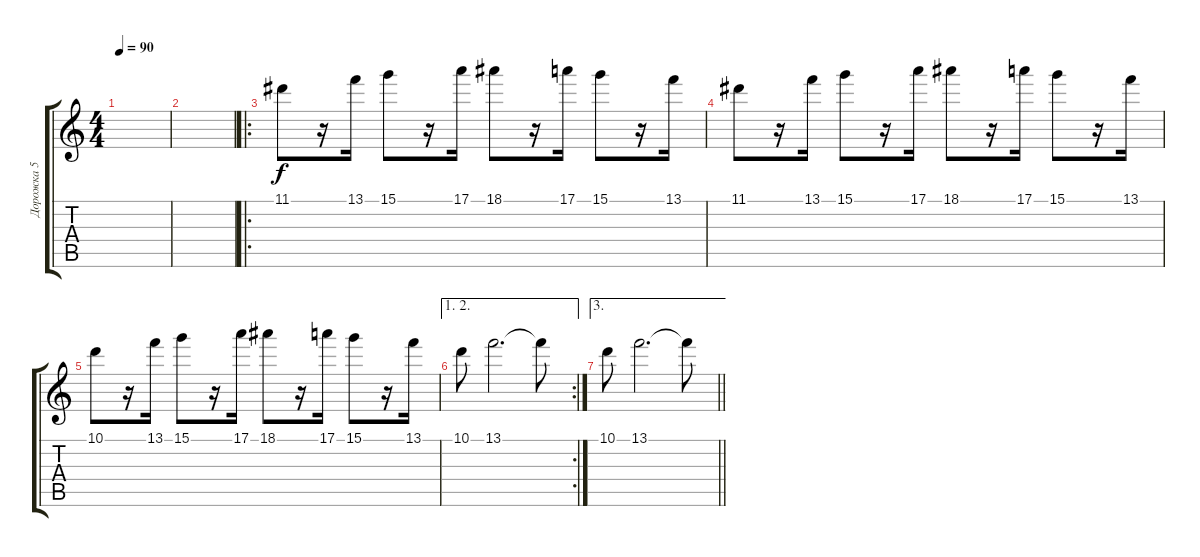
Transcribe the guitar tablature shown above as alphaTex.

\track ("Дорожка 5" "Дорожка 5") {instrument acousticguitarnylon}
\staff {score tabs}
\tuning (E4 B3 G3 D3 A2 E2) {hide}
\ts (4 4)
\tempo 90
\clef g2
\ks c
|
|
\ro
11.1.8 r.16 13.1.16 15.1.8 r.16 17.1.16 18.1.8 r.16 17.1.16 15.1.8 r.16 13.1.16 |
11.1.8 r.16 13.1.16 15.1.8 r.16 17.1.16 18.1.8 r.16 17.1.16 15.1.8 r.16 13.1.16 |
10.1.8 r.16 13.1.16 15.1.8 r.16 17.1.16 18.1.8 r.16 17.1.16 15.1.8 r.16 13.1.16 |
\ae (1 2)
\rc 2
10.1.8 13.1.2{d} 13.1{t}.8 |
\ae 3
\barLineRight lightlight
10.1.8 13.1.2{d} 13.1{t}.8
